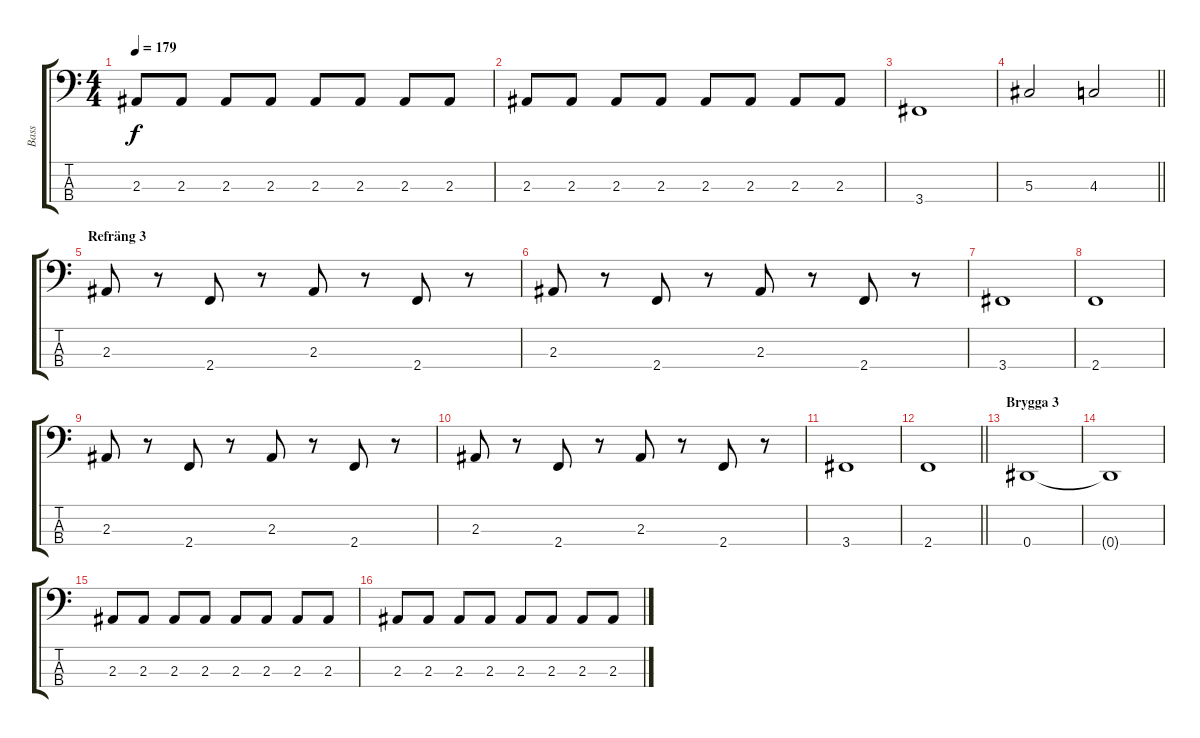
\track ("Bass" "Bass") {instrument electricbassfinger}
\staff {score tabs}
\tuning (Gb2 Db2 Ab1 Eb1) {hide}
\ts (4 4)
\tempo 179
\clef f4
\ks c
2.3.8{dy f} 2.3.8 2.3.8 2.3.8 2.3.8 2.3.8 2.3.8 2.3.8 |
2.3.8 2.3.8 2.3.8 2.3.8 2.3.8 2.3.8 2.3.8 2.3.8 |
3.4.1 |
\barLineRight lightlight
5.3.2 4.3.2 |
\section ("" "Refräng 3")
2.3.8 r.8 2.4.8 r.8 2.3.8 r.8 2.4.8 r.8 |
2.3.8 r.8 2.4.8 r.8 2.3.8 r.8 2.4.8 r.8 |
3.4.1 |
2.4.1 |
2.3.8 r.8 2.4.8 r.8 2.3.8 r.8 2.4.8 r.8 |
2.3.8 r.8 2.4.8 r.8 2.3.8 r.8 2.4.8 r.8 |
3.4.1 |
\barLineRight lightlight
2.4.1 |
\section ("" "Brygga 3")
0.4.1 |
0.4{t}.1 |
2.3.8 2.3.8 2.3.8 2.3.8 2.3.8 2.3.8 2.3.8 2.3.8 |
2.3.8 2.3.8 2.3.8 2.3.8 2.3.8 2.3.8 2.3.8 2.3.8
